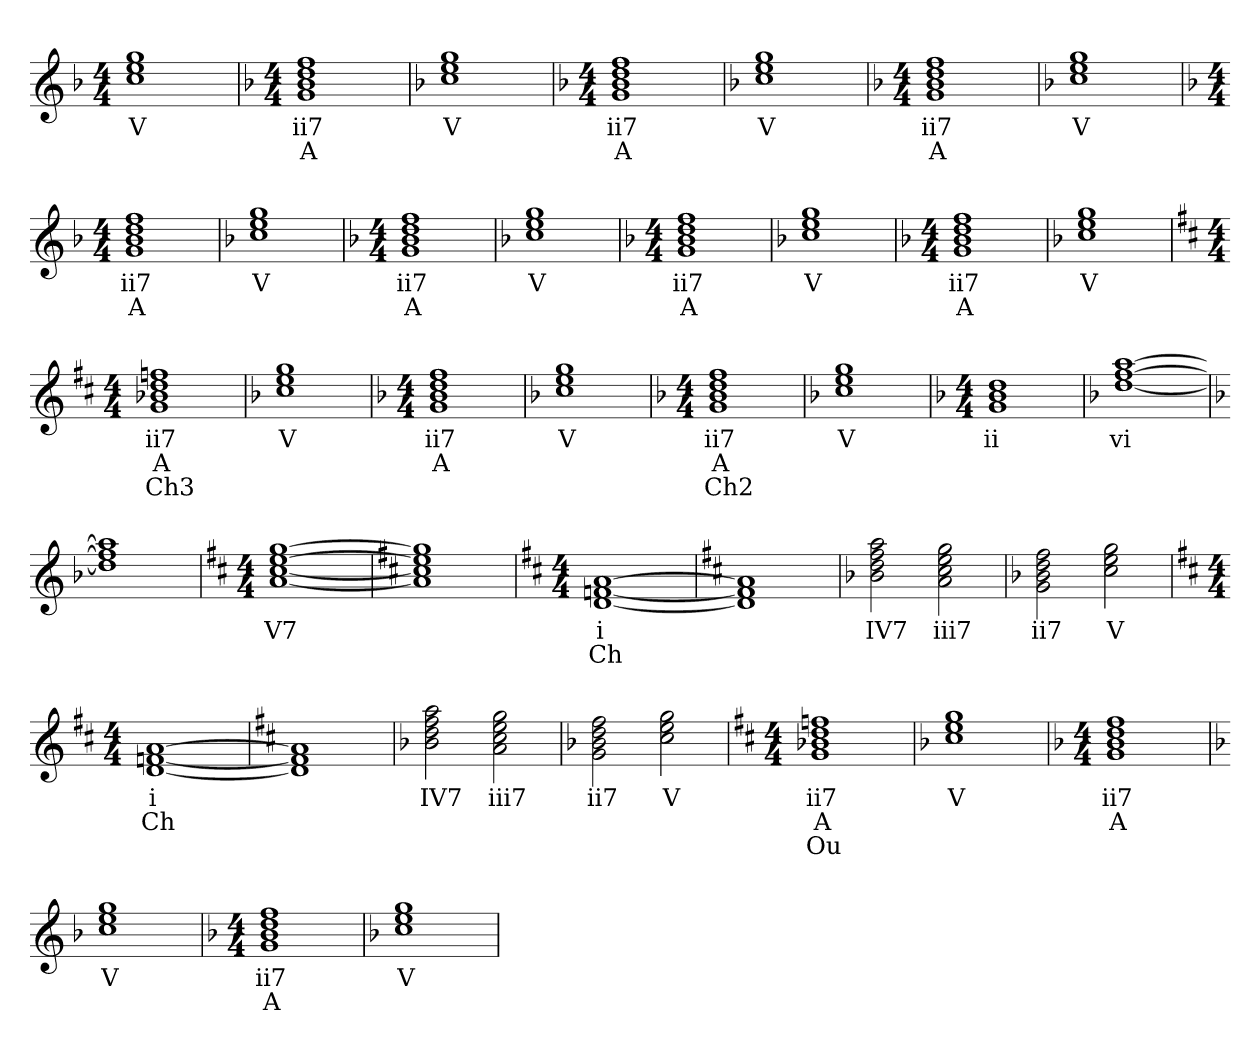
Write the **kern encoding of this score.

**kern	**text	**text	**text
*part1	*part1	*part1	*part1
*staff1	*staff1	*staff1	*staff1
*k[b-]	*	*	*
*F:	*	*	*
*M4/4	*	*	*
=	=	=	=
1cc 1ee 1gg	V	.	.
=	=	=	=
*k[b-]	*	*	*
*F:	*	*	*
*M4/4	*	*	*
1g 1b- 1dd 1ff	ii7	A	.
=	=	=	=
*k[b-]	*	*	*
*F:	*	*	*
1cc 1ee 1gg	V	.	.
=	=	=	=
*k[b-]	*	*	*
*F:	*	*	*
*M4/4	*	*	*
1g 1b- 1dd 1ff	ii7	A	.
=	=	=	=
*k[b-]	*	*	*
*F:	*	*	*
1cc 1ee 1gg	V	.	.
=	=	=	=
*k[b-]	*	*	*
*F:	*	*	*
*M4/4	*	*	*
1g 1b- 1dd 1ff	ii7	A	.
=	=	=	=
*k[b-]	*	*	*
*F:	*	*	*
1cc 1ee 1gg	V	.	.
=	=	=	=
*k[b-]	*	*	*
*F:	*	*	*
*M4/4	*	*	*
1g 1b- 1dd 1ff	ii7	A	.
=	=	=	=
*k[b-]	*	*	*
*F:	*	*	*
1cc 1ee 1gg	V	.	.
=	=	=	=
*k[b-]	*	*	*
*F:	*	*	*
*M4/4	*	*	*
1g 1b- 1dd 1ff	ii7	A	.
=	=	=	=
*k[b-]	*	*	*
*F:	*	*	*
1cc 1ee 1gg	V	.	.
=	=	=	=
*k[b-]	*	*	*
*F:	*	*	*
*M4/4	*	*	*
1g 1b- 1dd 1ff	ii7	A	.
=	=	=	=
*k[b-]	*	*	*
*F:	*	*	*
1cc 1ee 1gg	V	.	.
=	=	=	=
*k[b-]	*	*	*
*F:	*	*	*
*M4/4	*	*	*
1g 1b- 1dd 1ff	ii7	A	.
=	=	=	=
*k[b-]	*	*	*
*F:	*	*	*
1cc 1ee 1gg	V	.	.
=	=	=	=
*k[f#c#]	*	*	*
*D:	*	*	*
*M4/4	*	*	*
1g 1b-X 1dd 1ffn	ii7	A	Ch3
=	=	=	=
*k[b-]	*	*	*
*F:	*	*	*
1cc 1ee 1gg	V	.	.
=	=	=	=
*k[b-]	*	*	*
*F:	*	*	*
*M4/4	*	*	*
1g 1b- 1dd 1ff	ii7	A	.
=	=	=	=
*k[b-]	*	*	*
*F:	*	*	*
1cc 1ee 1gg	V	.	.
=	=	=	=
*k[b-]	*	*	*
*F:	*	*	*
*M4/4	*	*	*
1g 1b- 1dd 1ff	ii7	A	Ch2
=	=	=	=
*k[b-]	*	*	*
*F:	*	*	*
1cc 1ee 1gg	V	.	.
=	=	=	=
*k[b-]	*	*	*
*F:	*	*	*
*M4/4	*	*	*
1g 1b- 1dd	ii	.	.
=	=	=	=
*k[b-]	*	*	*
*F:	*	*	*
[1dd [1ff [1aa	vi	.	.
=	=	=	=
*k[b-]	*	*	*
*F:	*	*	*
1dd] 1ff] 1aa]	.	.	.
=	=	=	=
*k[f#c#]	*	*	*
*D:	*	*	*
*M4/4	*	*	*
[1a [1cc# [1ee [1gg	V7	.	.
=	=	=	=
*k[f#c#]	*	*	*
*D:	*	*	*
1a] 1cc#] 1ee] 1gg]	.	.	.
=	=	=	=
*k[f#c#]	*	*	*
*D:	*	*	*
*M4/4	*	*	*
[1d [1fn [1a	i	Ch	.
=	=	=	=
*k[f#c#]	*	*	*
*D:	*	*	*
1d] 1fn] 1a]	.	.	.
=	=	=	=
*k[b-]	*	*	*
*F:	*	*	*
2b- 2dd 2ff 2aa	IV7	.	.
2a 2cc 2ee 2gg	iii7	.	.
=	=	=	=
*k[b-]	*	*	*
*F:	*	*	*
2g 2b- 2dd 2ff	ii7	.	.
2cc 2ee 2gg	V	.	.
=	=	=	=
*k[f#c#]	*	*	*
*D:	*	*	*
*M4/4	*	*	*
[1d [1fn [1a	i	Ch	.
=	=	=	=
*k[f#c#]	*	*	*
*D:	*	*	*
1d] 1fn] 1a]	.	.	.
=	=	=	=
*k[b-]	*	*	*
*F:	*	*	*
2b- 2dd 2ff 2aa	IV7	.	.
2a 2cc 2ee 2gg	iii7	.	.
=	=	=	=
*k[b-]	*	*	*
*F:	*	*	*
2g 2b- 2dd 2ff	ii7	.	.
2cc 2ee 2gg	V	.	.
=	=	=	=
*k[f#c#]	*	*	*
*D:	*	*	*
*M4/4	*	*	*
1g 1b-X 1dd 1ffn	ii7	A	Ou
=	=	=	=
*k[b-]	*	*	*
*F:	*	*	*
1cc 1ee 1gg	V	.	.
=	=	=	=
*k[b-]	*	*	*
*F:	*	*	*
*M4/4	*	*	*
1g 1b- 1dd 1ff	ii7	A	.
=	=	=	=
*k[b-]	*	*	*
*F:	*	*	*
1cc 1ee 1gg	V	.	.
=	=	=	=
*k[b-]	*	*	*
*F:	*	*	*
*M4/4	*	*	*
1g 1b- 1dd 1ff	ii7	A	.
=	=	=	=
*k[b-]	*	*	*
*F:	*	*	*
1cc 1ee 1gg	V	.	.
=	=	=	=
*-	*-	*-	*-
